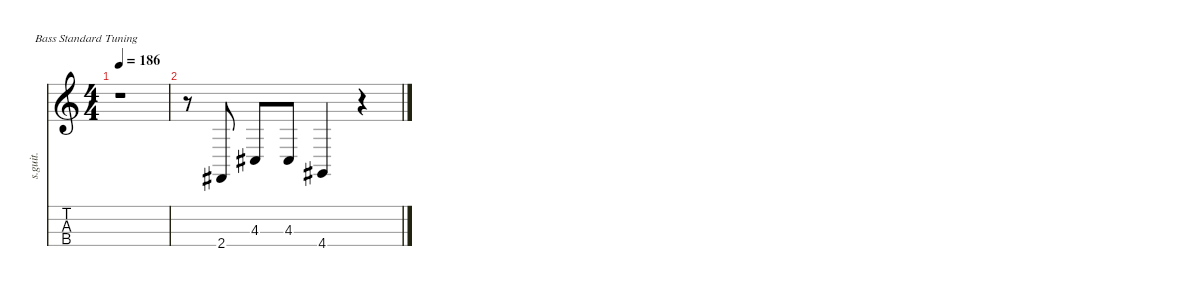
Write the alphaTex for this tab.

\defaultSystemsLayout 4
\hideDynamics
\bracketExtendMode nobrackets
\track ("Mike Dirnt" "s.guit.") {instrument electricbasspick}
\staff {score tabs}
\tuning (G2 D2 A1 E1)
\ts (4 4)
\tempo 186
\clef g2
\ks c
r.1{dy f} |
r.8 2.4{acc #}.8 4.3{acc #}.8 4.3{acc #}.8 4.4{acc #}.4 r.4
